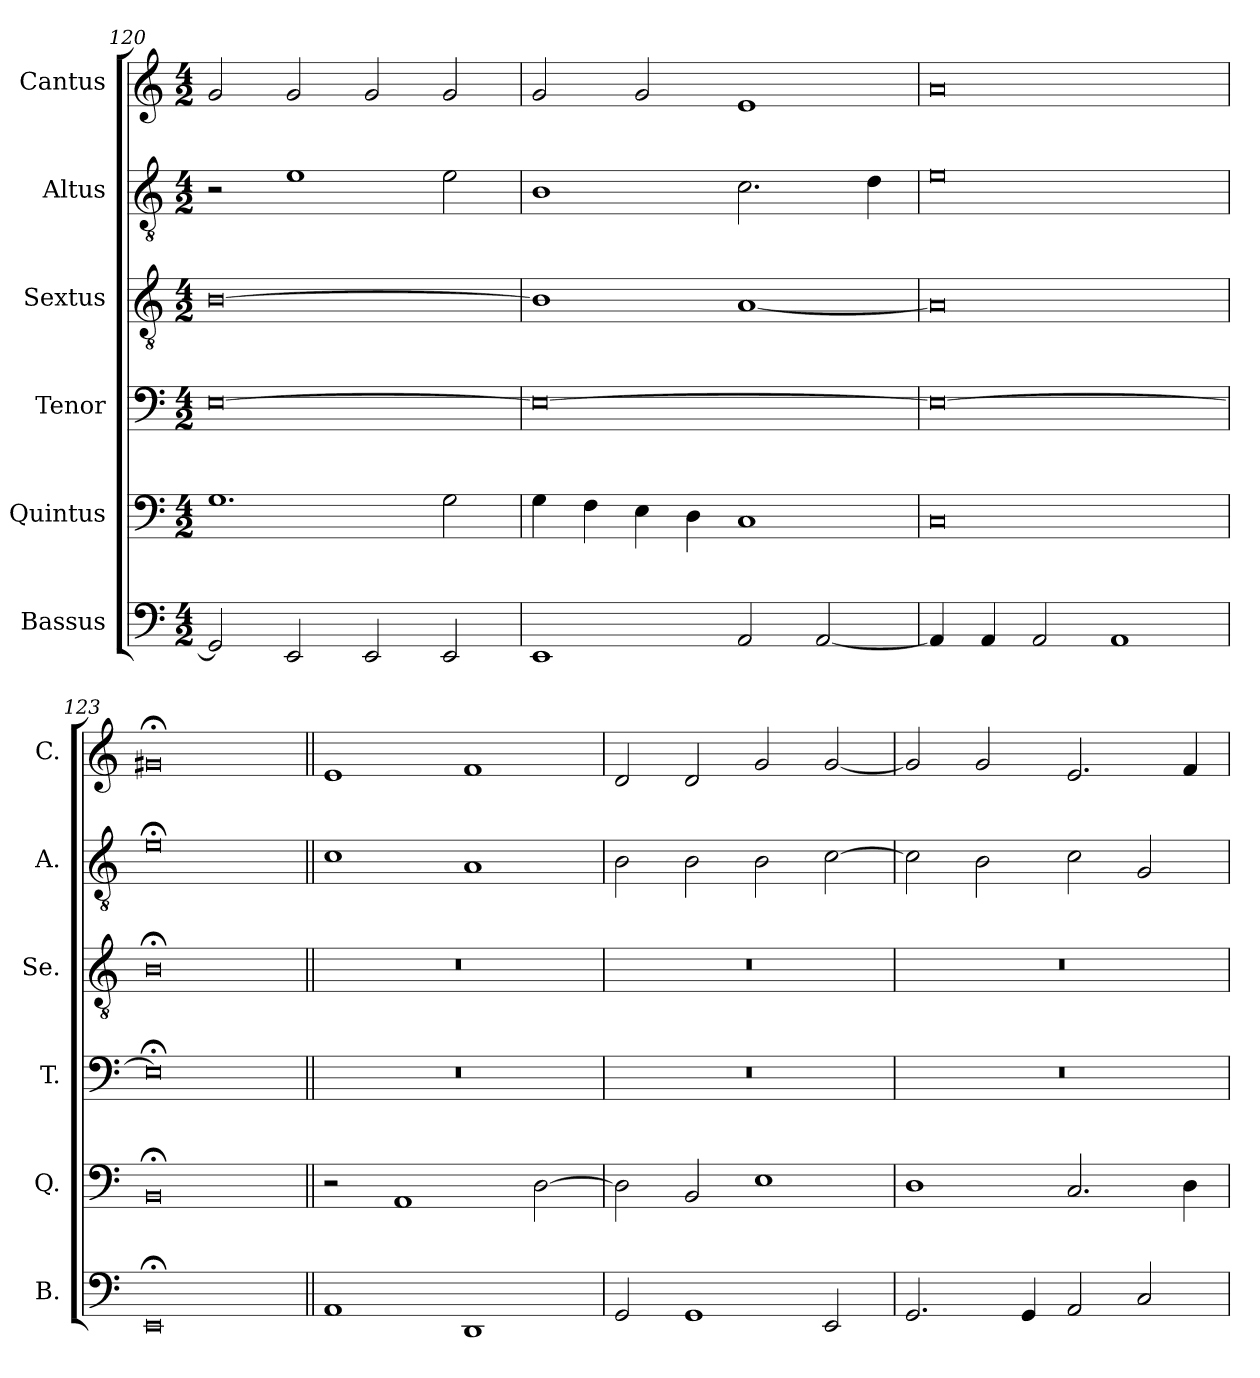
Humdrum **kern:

**kern	**kern	**kern	**kern	**kern	**kern
*part6	*part5	*part4	*part3	*part2	*part1
*staff6	*staff5	*staff4	*staff3	*staff2	*staff1
*I"Bassus	*I"Quintus	*I"Tenor	*I"Sextus	*I"Altus	*I"Cantus
*I'B.	*I'Q.	*I'T.	*I'Se.	*I'A.	*I'C.
*clefF4	*clefF4	*clefF4	*clefGv2	*clefGv2	*clefG2
*k[]	*k[]	*k[]	*k[]	*k[]	*k[]
*M4/2	*M4/2	*M4/2	*M4/2	*M4/2	*M4/2
=120	=120	=120	=120	=120	=120
2GG/]	1.G	[0E	[0B	2r	2g/
2EE/	.	.	.	1e	2g/
2EE/	.	.	.	.	2g/
2EE/	2G\	.	.	2e\	2g/
!!LO:LB:g=z
=121	=121	=121	=121	=121	=121
1EE	4G\	0E_	1B]	1B	2g/
.	4F\	.	.	.	.
.	4E\	.	.	.	2g/
.	4D\	.	.	.	.
2AA/	1C	.	[1A	2.c\	1e
[2AA/	.	.	.	.	.
.	.	.	.	4d\	.
=122	=122	=122	=122	=122	=122
4AA/]	0C	0E_	0A]	0e	0a
4AA/	.	.	.	.	.
2AA/	.	.	.	.	.
1AA	.	.	.	.	.
=123	=123	=123	=123	=123	=123
0EE;<	0BB;<	0E;<]	0B;<	0e;<	0g#X;<
=124||	=124||	=124||	=124||	=124||	=124||
1AA	2r	0r	0r	1c	1e
.	1AA	.	.	.	.
1DD	.	.	.	1A	1f
.	[2D\	.	.	.	.
=125	=125	=125	=125	=125	=125
2GG/	2D\]	0r	0r	2B\	2d/
1GG	2BB/	.	.	2B\	2d/
.	1E	.	.	2B\	2g/
2EE/	.	.	.	[2c\	[2g/
=126	=126	=126	=126	=126	=126
2.GG/	1D	0r	0r	2c\]	2g/]
.	.	.	.	2B\	2g/
4GG/	.	.	.	.	.
2AA/	2.C/	.	.	2c\	2.e/
2C/	.	.	.	2G/	.
.	4D\	.	.	.	4f/
=	=	=	=	=	=
*-	*-	*-	*-	*-	*-
